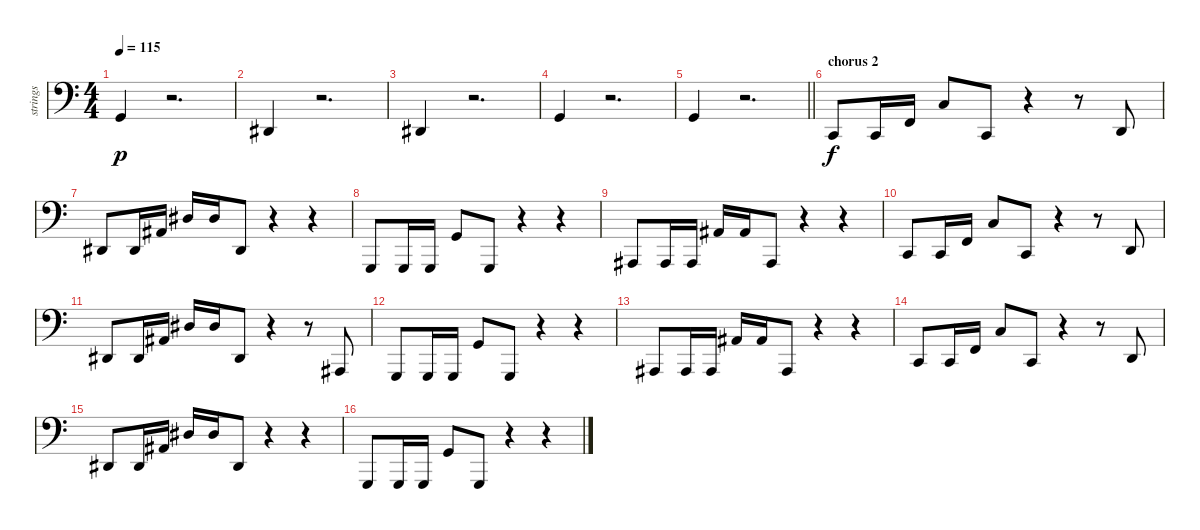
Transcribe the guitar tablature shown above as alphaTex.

\track ("strings" "strings") {instrument stringensemble1}
\staff {score}
\tuning (G2 D2 A1 E1) {hide}
\ts (4 4)
\tempo 115
\clef f4
\ks c
0.1.4{dy p} r.2{d} |
1.2.4 r.2{d} |
1.2.4 r.2{d} |
0.1.4 r.2{d} |
\barLineRight lightlight
0.1.4 r.2{d} |
\section ("" "chorus 2")
3.3.8{dy f instrument electricbasspick} 3.3.16 3.2.16 5.1.8 3.3.8 r.4 r.8 5.3.8 |
6.3.8 6.3.16 8.2.16 8.1.16 8.1.16 6.3.8 r.4 r.4 |
3.4.8 3.4.16 3.4.16 5.2.8 3.4.8 r.4 r.4 |
6.4.8 6.4.16 6.4.16 8.2.16 8.2.16 6.4.8 r.4 r.4 |
3.3.8 3.3.16 3.2.16 5.1.8 3.3.8 r.4 r.8 5.3.8 |
6.3.8 6.3.16 8.2.16 8.1.16 8.1.16 6.3.8 r.4 r.8 6.4.8 |
3.4.8 3.4.16 3.4.16 5.2.8 3.4.8 r.4 r.4 |
6.4.8 6.4.16 6.4.16 8.2.16 8.2.16 6.4.8 r.4 r.4 |
3.3.8 3.3.16 3.2.16 5.1.8 3.3.8 r.4 r.8 5.3.8 |
6.3.8 6.3.16 8.2.16 8.1.16 8.1.16 6.3.8 r.4 r.4 |
3.4.8 3.4.16 3.4.16 5.2.8 3.4.8 r.4 r.4
